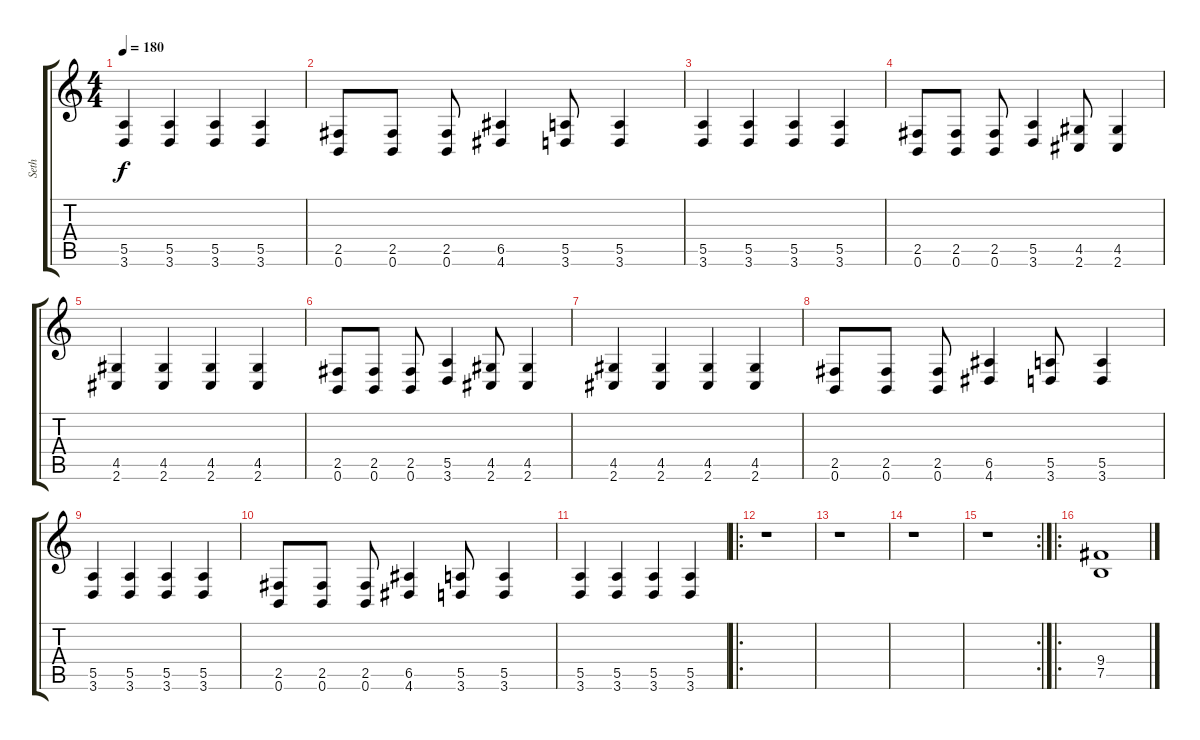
\track ("Seth" "Seth") {instrument distortionguitar}
\staff {score tabs}
\tuning (B3 Gb3 D3 A2 E2 B1) {hide}
\ts (4 4)
\tempo 180
\clef g2
\ks c
(5.5 3.6).4{dy f} (5.5 3.6).4 (5.5 3.6).4 (5.5 3.6).4 |
(2.5 0.6).8 (2.5 0.6).8 (2.5 0.6).8 (6.5 4.6).4 (5.5 3.6).8 (5.5 3.6).4 |
(5.5 3.6).4 (5.5 3.6).4 (5.5 3.6).4 (5.5 3.6).4 |
(2.5 0.6).8 (2.5 0.6).8 (2.5 0.6).8 (5.5 3.6).4 (4.5 2.6).8 (4.5 2.6).4 |
(4.5 2.6).4 (4.5 2.6).4 (4.5 2.6).4 (4.5 2.6).4 |
(2.5 0.6).8 (2.5 0.6).8 (2.5 0.6).8 (5.5 3.6).4 (4.5 2.6).8 (4.5 2.6).4 |
(4.5 2.6).4 (4.5 2.6).4 (4.5 2.6).4 (4.5 2.6).4 |
(2.5 0.6).8 (2.5 0.6).8 (2.5 0.6).8 (6.5 4.6).4 (5.5 3.6).8 (5.5 3.6).4 |
(5.5 3.6).4 (5.5 3.6).4 (5.5 3.6).4 (5.5 3.6).4 |
(2.5 0.6).8 (2.5 0.6).8 (2.5 0.6).8 (6.5 4.6).4 (5.5 3.6).8 (5.5 3.6).4 |
(5.5 3.6).4 (5.5 3.6).4 (5.5 3.6).4 (5.5 3.6).4 |
\ro
r.1 |
r.1 |
r.1 |
\rc 2
r.1 |
\ro
(9.4 7.5).1
